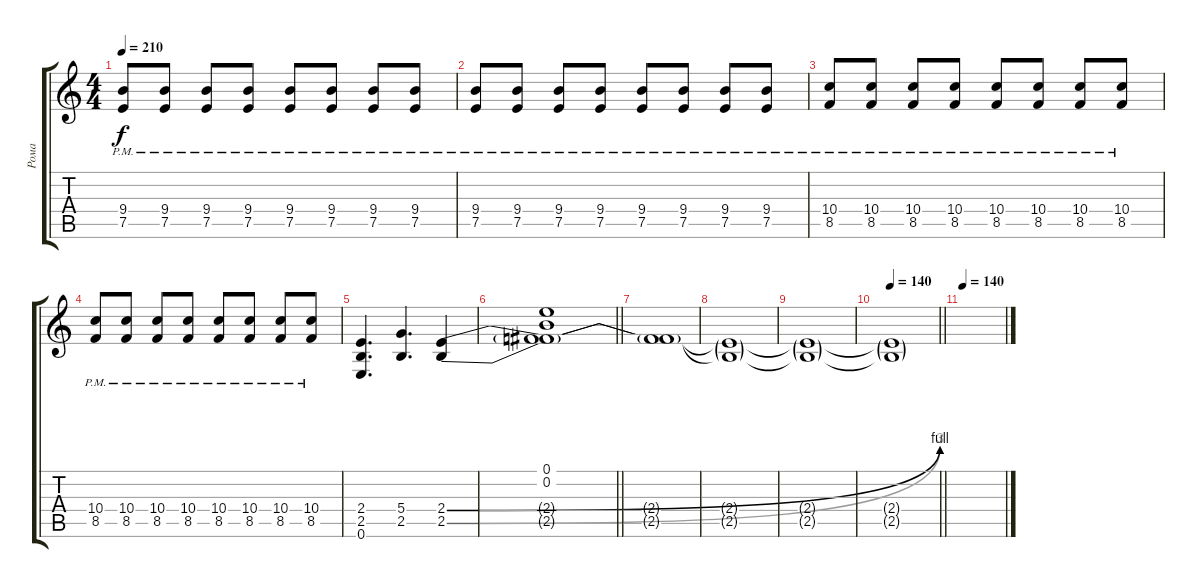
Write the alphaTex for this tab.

\track ("Рома" "Рома") {instrument overdrivenguitar}
\staff {score tabs}
\tuning (E4 B3 G3 D3 A2 E2) {hide}
\ts (4 4)
\tempo 210
\clef g2
\ks c
(9.4 7.5{pm}).8{dy f} (9.4 7.5{pm}).8 (9.4 7.5{pm}).8 (9.4 7.5{pm}).8 (9.4 7.5{pm}).8 (9.4 7.5{pm}).8 (9.4 7.5{pm}).8 (9.4 7.5{pm}).8 |
(9.4 7.5{pm}).8 (9.4 7.5{pm}).8 (9.4 7.5{pm}).8 (9.4 7.5{pm}).8 (9.4 7.5{pm}).8 (9.4 7.5{pm}).8 (9.4 7.5{pm}).8 (9.4 7.5{pm}).8 |
(10.4{pm} 8.5{pm}).8 (10.4{pm} 8.5{pm}).8 (10.4{pm} 8.5{pm}).8 (10.4{pm} 8.5{pm}).8 (10.4{pm} 8.5{pm}).8 (10.4{pm} 8.5{pm}).8 (10.4{pm} 8.5{pm}).8 (10.4{pm} 8.5).8 |
(10.4{pm} 8.5{pm}).8 (10.4{pm} 8.5{pm}).8 (10.4{pm} 8.5{pm}).8 (10.4{pm} 8.5{pm}).8 (10.4{pm} 8.5{pm}).8 (10.4{pm} 8.5{pm}).8 (10.4{pm} 8.5{pm}).8 (10.4{pm} 8.5{pm}).8 |
(2.4 2.5 0.6).4{d instrument distortionguitar} (5.4 2.5).4{d} (2.4{be (bend 0 0 60 4)} 2.5{be (bend 0 0 60 12)}).4 |
\barLineRight lightlight
(0.1 0.2 2.4{t} 2.5{t}).1 |
(2.4{t} 2.5{t}).1 |
(2.4{t} 2.5{t}).1 |
(2.4{t} 2.5{t}).1{volume 0} |
\tempo 140
\barLineRight lightlight
(2.4{t} 2.5{t}).1 |
\tempo 140
